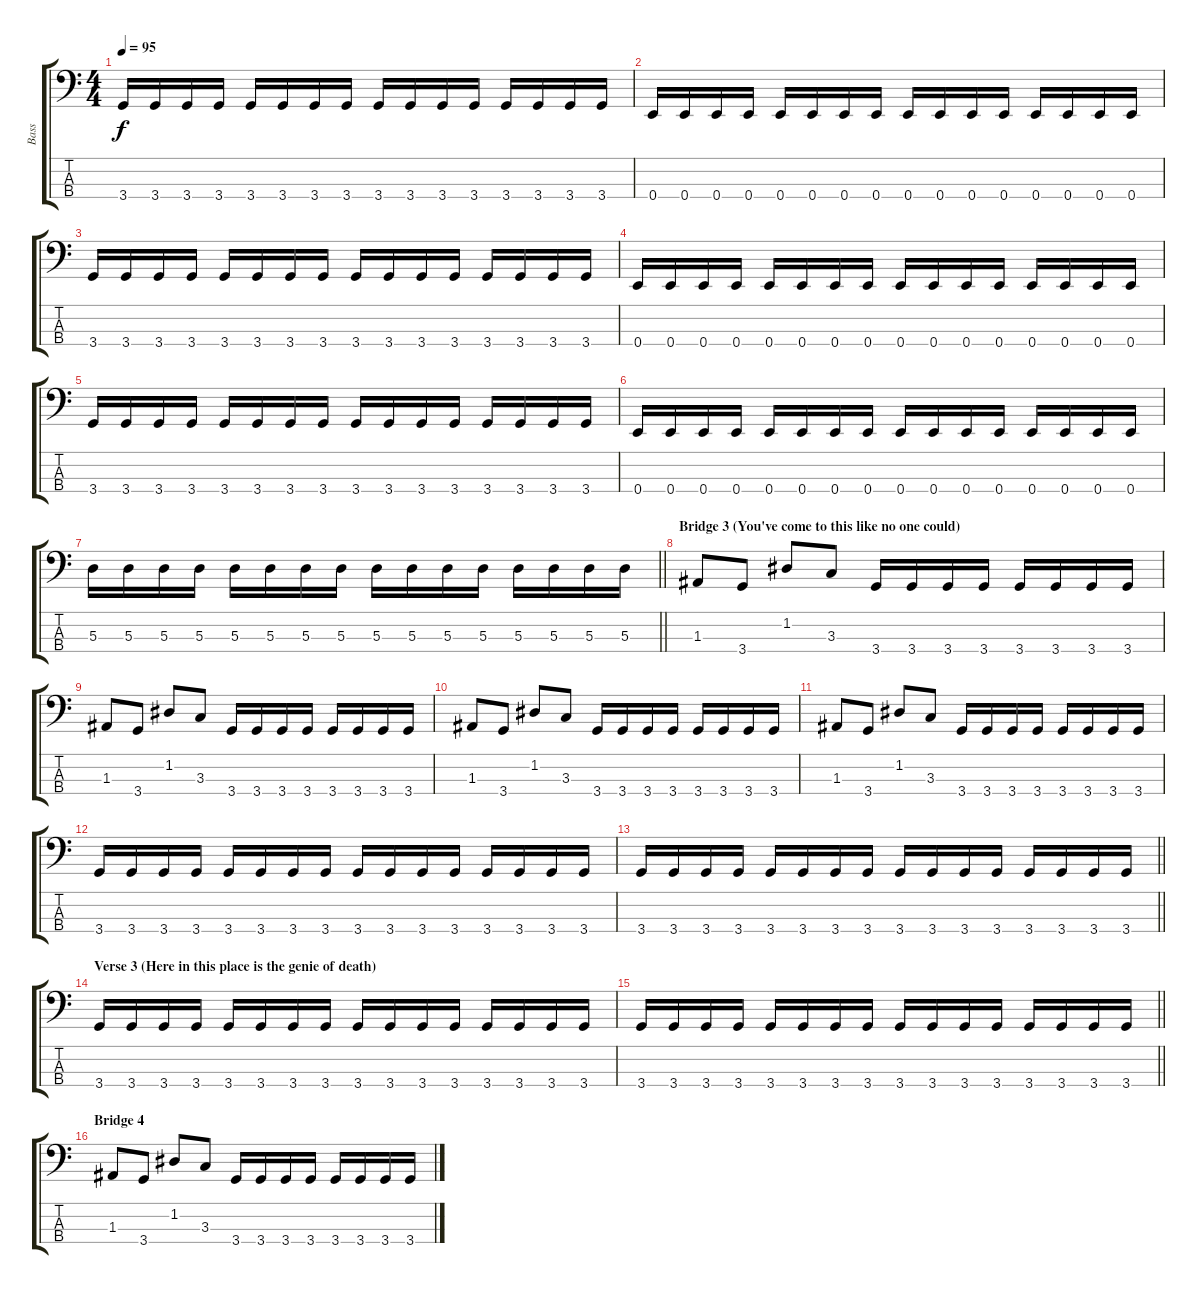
\track ("Bass" "Bass") {instrument electricbasspick}
\staff {score tabs}
\tuning (G2 D2 A1 E1) {hide}
\ts (4 4)
\tempo 95
\clef f4
\ks c
3.4.16{dy f} 3.4.16 3.4.16 3.4.16 3.4.16 3.4.16 3.4.16 3.4.16 3.4.16 3.4.16 3.4.16 3.4.16 3.4.16 3.4.16 3.4.16 3.4.16 |
0.4.16 0.4.16 0.4.16 0.4.16 0.4.16 0.4.16 0.4.16 0.4.16 0.4.16 0.4.16 0.4.16 0.4.16 0.4.16 0.4.16 0.4.16 0.4.16 |
3.4.16 3.4.16 3.4.16 3.4.16 3.4.16 3.4.16 3.4.16 3.4.16 3.4.16 3.4.16 3.4.16 3.4.16 3.4.16 3.4.16 3.4.16 3.4.16 |
0.4.16 0.4.16 0.4.16 0.4.16 0.4.16 0.4.16 0.4.16 0.4.16 0.4.16 0.4.16 0.4.16 0.4.16 0.4.16 0.4.16 0.4.16 0.4.16 |
3.4.16 3.4.16 3.4.16 3.4.16 3.4.16 3.4.16 3.4.16 3.4.16 3.4.16 3.4.16 3.4.16 3.4.16 3.4.16 3.4.16 3.4.16 3.4.16 |
0.4.16 0.4.16 0.4.16 0.4.16 0.4.16 0.4.16 0.4.16 0.4.16 0.4.16 0.4.16 0.4.16 0.4.16 0.4.16 0.4.16 0.4.16 0.4.16 |
\barLineRight lightlight
5.3.16 5.3.16 5.3.16 5.3.16 5.3.16 5.3.16 5.3.16 5.3.16 5.3.16 5.3.16 5.3.16 5.3.16 5.3.16 5.3.16 5.3.16 5.3.16 |
\section ("" "Bridge 3 (You've come to this like no one could)")
1.3.8 3.4.8 1.2.8 3.3.8 3.4.16 3.4.16 3.4.16 3.4.16 3.4.16 3.4.16 3.4.16 3.4.16 |
1.3.8 3.4.8 1.2.8 3.3.8 3.4.16 3.4.16 3.4.16 3.4.16 3.4.16 3.4.16 3.4.16 3.4.16 |
1.3.8 3.4.8 1.2.8 3.3.8 3.4.16 3.4.16 3.4.16 3.4.16 3.4.16 3.4.16 3.4.16 3.4.16 |
1.3.8 3.4.8 1.2.8 3.3.8 3.4.16 3.4.16 3.4.16 3.4.16 3.4.16 3.4.16 3.4.16 3.4.16 |
3.4.16 3.4.16 3.4.16 3.4.16 3.4.16 3.4.16 3.4.16 3.4.16 3.4.16 3.4.16 3.4.16 3.4.16 3.4.16 3.4.16 3.4.16 3.4.16 |
\barLineRight lightlight
3.4.16 3.4.16 3.4.16 3.4.16 3.4.16 3.4.16 3.4.16 3.4.16 3.4.16 3.4.16 3.4.16 3.4.16 3.4.16 3.4.16 3.4.16 3.4.16 |
\section ("" "Verse 3 (Here in this place is the genie of death)")
3.4.16 3.4.16 3.4.16 3.4.16 3.4.16 3.4.16 3.4.16 3.4.16 3.4.16 3.4.16 3.4.16 3.4.16 3.4.16 3.4.16 3.4.16 3.4.16 |
\barLineRight lightlight
3.4.16 3.4.16 3.4.16 3.4.16 3.4.16 3.4.16 3.4.16 3.4.16 3.4.16 3.4.16 3.4.16 3.4.16 3.4.16 3.4.16 3.4.16 3.4.16 |
\section ("" "Bridge 4")
1.3.8 3.4.8 1.2.8 3.3.8 3.4.16 3.4.16 3.4.16 3.4.16 3.4.16 3.4.16 3.4.16 3.4.16
